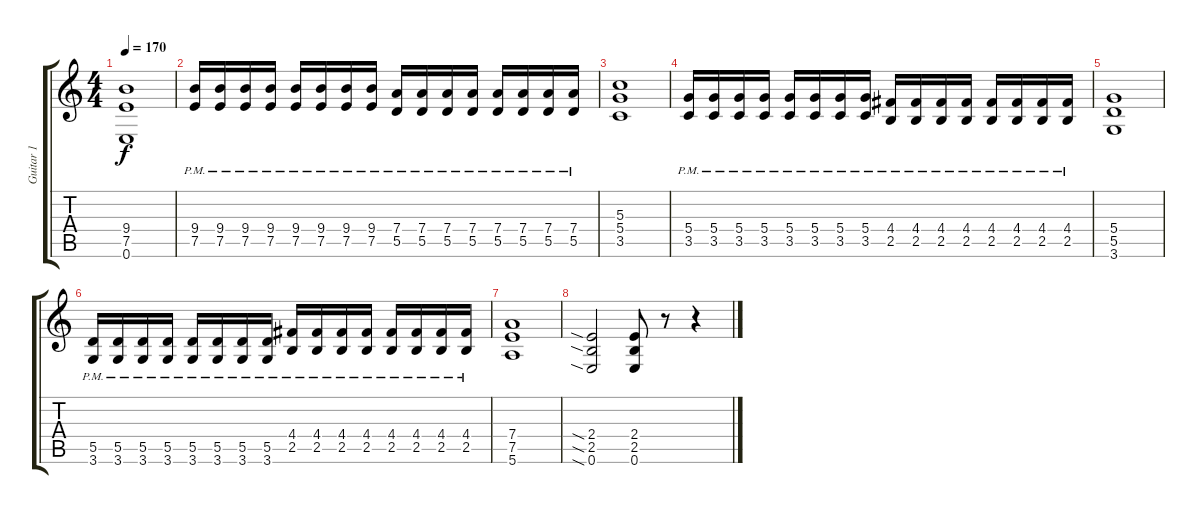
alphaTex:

\track ("Guitar 1" "Guitar 1") {instrument overdrivenguitar}
\staff {score tabs}
\tuning (E4 B3 G3 D3 A2 E2) {hide}
\ts (4 4)
\tempo 170
\clef g2
\ks c
(9.4 7.5 0.6).1{dy f} |
(9.4{pm} 7.5{pm}).16 (9.4{pm} 7.5{pm}).16 (9.4{pm} 7.5{pm}).16 (9.4{pm} 7.5{pm}).16 (9.4{pm} 7.5{pm}).16 (9.4{pm} 7.5{pm}).16 (9.4{pm} 7.5{pm}).16 (9.4{pm} 7.5{pm}).16 (7.4{pm} 5.5{pm}).16 (7.4{pm} 5.5{pm}).16 (7.4{pm} 5.5{pm}).16 (7.4{pm} 5.5{pm}).16 (7.4{pm} 5.5{pm}).16 (7.4{pm} 5.5{pm}).16 (7.4{pm} 5.5{pm}).16 (7.4{pm} 5.5{pm}).16 |
(5.3 5.4 3.5).1 |
(5.4{pm} 3.5{pm}).16 (5.4{pm} 3.5{pm}).16 (5.4{pm} 3.5{pm}).16 (5.4{pm} 3.5{pm}).16 (5.4{pm} 3.5{pm}).16 (5.4{pm} 3.5{pm}).16 (5.4{pm} 3.5{pm}).16 (5.4{pm} 3.5{pm}).16 (4.4{pm} 2.5{pm}).16 (4.4{pm} 2.5{pm}).16 (4.4{pm} 2.5{pm}).16 (4.4{pm} 2.5{pm}).16 (4.4{pm} 2.5{pm}).16 (4.4{pm} 2.5{pm}).16 (4.4{pm} 2.5{pm}).16 (4.4{pm} 2.5{pm}).16 |
(5.4 5.5 3.6).1 |
(5.5{pm} 3.6{pm}).16 (5.5{pm} 3.6{pm}).16 (5.5{pm} 3.6{pm}).16 (5.5{pm} 3.6{pm}).16 (5.5{pm} 3.6{pm}).16 (5.5{pm} 3.6{pm}).16 (5.5{pm} 3.6{pm}).16 (5.5{pm} 3.6{pm}).16 (4.4{pm} 2.5{pm}).16 (4.4{pm} 2.5{pm}).16 (4.4{pm} 2.5{pm}).16 (4.4{pm} 2.5{pm}).16 (4.4{pm} 2.5{pm}).16 (4.4{pm} 2.5{pm}).16 (4.4{pm} 2.5{pm}).16 (4.4{pm} 2.5{pm}).16 |
(7.4 7.5 5.6).1 |
(2.4{sia} 2.5{sia} 0.6{sia}).2 (2.4 2.5 0.6).8 r.8 r.4
